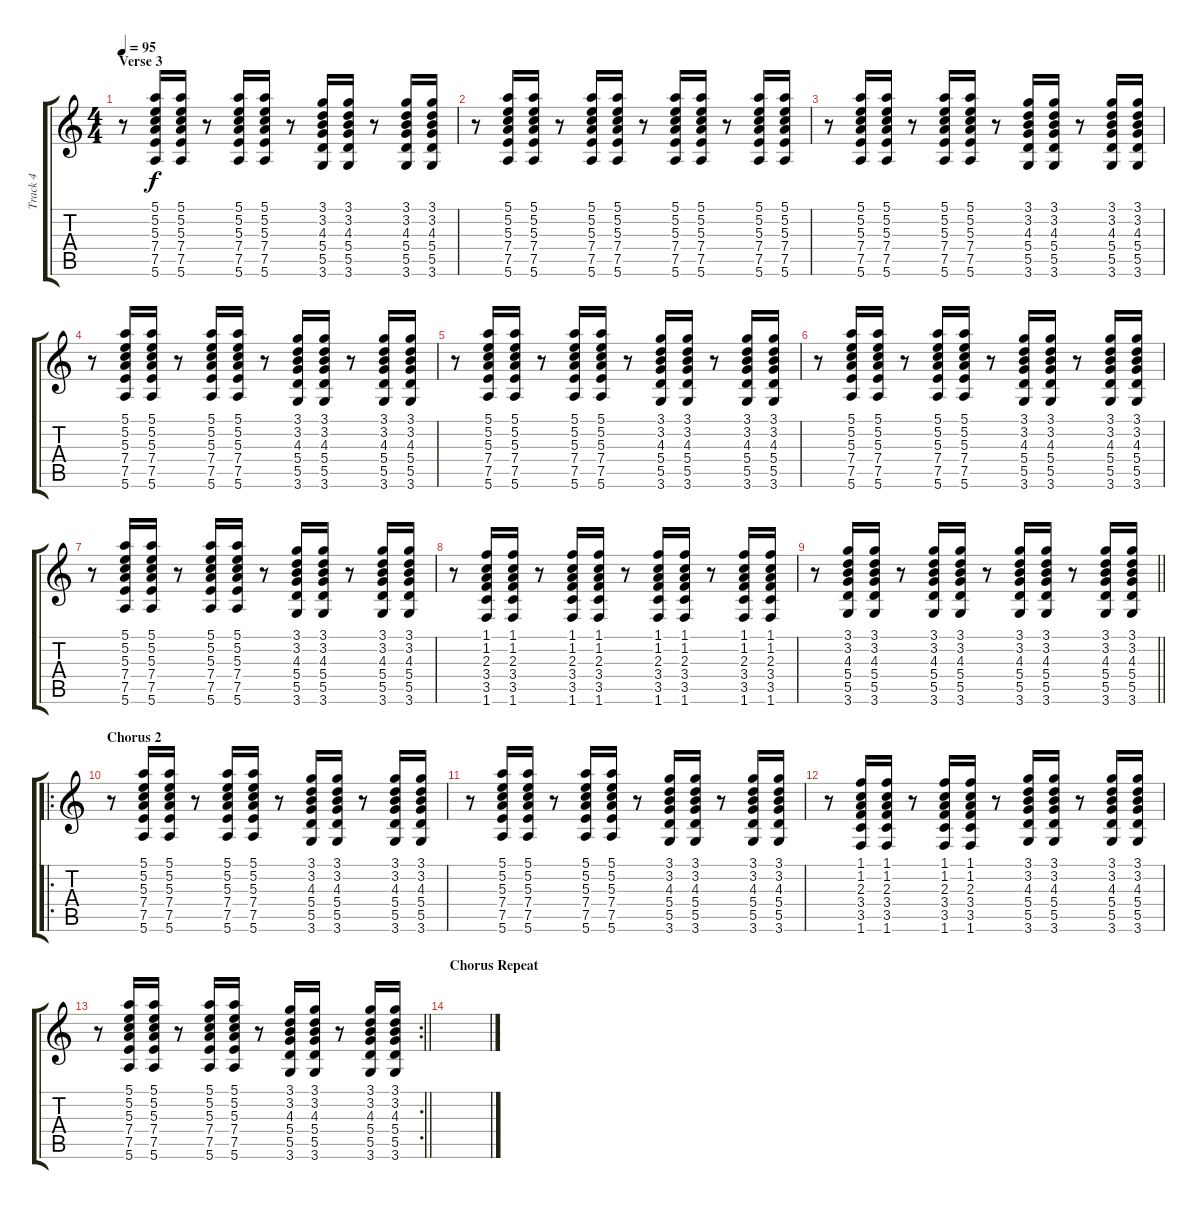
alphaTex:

\track ("Track 4" "Track 4") {instrument electricguitarclean}
\staff {score tabs}
\tuning (E4 B3 G3 D3 A2 E2) {hide}
\ts (4 4)
\section ("" "Verse 3")
\tempo 95
\clef g2
\ks c
r.8{dy f} (5.1 5.2 5.3 7.4 7.5 5.6).16 (5.1 5.2 5.3 7.4 7.5 5.6).16 r.8 (5.1 5.2 5.3 7.4 7.5 5.6).16 (5.1 5.2 5.3 7.4 7.5 5.6).16 r.8 (3.1 3.2 4.3 5.4 5.5 3.6).16 (3.1 3.2 4.3 5.4 5.5 3.6).16 r.8 (3.1 3.2 4.3 5.4 5.5 3.6).16 (3.1 3.2 4.3 5.4 5.5 3.6).16 |
r.8 (5.1 5.2 5.3 7.4 7.5 5.6).16 (5.1 5.2 5.3 7.4 7.5 5.6).16 r.8 (5.1 5.2 5.3 7.4 7.5 5.6).16 (5.1 5.2 5.3 7.4 7.5 5.6).16 r.8 (5.1 5.2 5.3 7.4 7.5 5.6).16 (5.1 5.2 5.3 7.4 7.5 5.6).16 r.8 (5.1 5.2 5.3 7.4 7.5 5.6).16 (5.1 5.2 5.3 7.4 7.5 5.6).16 |
r.8 (5.1 5.2 5.3 7.4 7.5 5.6).16 (5.1 5.2 5.3 7.4 7.5 5.6).16 r.8 (5.1 5.2 5.3 7.4 7.5 5.6).16 (5.1 5.2 5.3 7.4 7.5 5.6).16 r.8 (3.1 3.2 4.3 5.4 5.5 3.6).16 (3.1 3.2 4.3 5.4 5.5 3.6).16 r.8 (3.1 3.2 4.3 5.4 5.5 3.6).16 (3.1 3.2 4.3 5.4 5.5 3.6).16 |
r.8 (5.1 5.2 5.3 7.4 7.5 5.6).16 (5.1 5.2 5.3 7.4 7.5 5.6).16 r.8 (5.1 5.2 5.3 7.4 7.5 5.6).16 (5.1 5.2 5.3 7.4 7.5 5.6).16 r.8 (3.1 3.2 4.3 5.4 5.5 3.6).16 (3.1 3.2 4.3 5.4 5.5 3.6).16 r.8 (3.1 3.2 4.3 5.4 5.5 3.6).16 (3.1 3.2 4.3 5.4 5.5 3.6).16 |
r.8 (5.1 5.2 5.3 7.4 7.5 5.6).16 (5.1 5.2 5.3 7.4 7.5 5.6).16 r.8 (5.1 5.2 5.3 7.4 7.5 5.6).16 (5.1 5.2 5.3 7.4 7.5 5.6).16 r.8 (3.1 3.2 4.3 5.4 5.5 3.6).16 (3.1 3.2 4.3 5.4 5.5 3.6).16 r.8 (3.1 3.2 4.3 5.4 5.5 3.6).16 (3.1 3.2 4.3 5.4 5.5 3.6).16 |
r.8 (5.1 5.2 5.3 7.4 7.5 5.6).16 (5.1 5.2 5.3 7.4 7.5 5.6).16 r.8 (5.1 5.2 5.3 7.4 7.5 5.6).16 (5.1 5.2 5.3 7.4 7.5 5.6).16 r.8 (3.1 3.2 4.3 5.4 5.5 3.6).16 (3.1 3.2 4.3 5.4 5.5 3.6).16 r.8 (3.1 3.2 4.3 5.4 5.5 3.6).16 (3.1 3.2 4.3 5.4 5.5 3.6).16 |
r.8 (5.1 5.2 5.3 7.4 7.5 5.6).16 (5.1 5.2 5.3 7.4 7.5 5.6).16 r.8 (5.1 5.2 5.3 7.4 7.5 5.6).16 (5.1 5.2 5.3 7.4 7.5 5.6).16 r.8 (3.1 3.2 4.3 5.4 5.5 3.6).16 (3.1 3.2 4.3 5.4 5.5 3.6).16 r.8 (3.1 3.2 4.3 5.4 5.5 3.6).16 (3.1 3.2 4.3 5.4 5.5 3.6).16 |
r.8 (1.1 1.2 2.3 3.4 3.5 1.6).16 (1.1 1.2 2.3 3.4 3.5 1.6).16 r.8 (1.1 1.2 2.3 3.4 3.5 1.6).16 (1.1 1.2 2.3 3.4 3.5 1.6).16 r.8 (1.1 1.2 2.3 3.4 3.5 1.6).16 (1.1 1.2 2.3 3.4 3.5 1.6).16 r.8 (1.1 1.2 2.3 3.4 3.5 1.6).16 (1.1 1.2 2.3 3.4 3.5 1.6).16 |
\barLineRight lightlight
r.8 (3.1 3.2 4.3 5.4 5.5 3.6).16 (3.1 3.2 4.3 5.4 5.5 3.6).16 r.8 (3.1 3.2 4.3 5.4 5.5 3.6).16 (3.1 3.2 4.3 5.4 5.5 3.6).16 r.8 (3.1 3.2 4.3 5.4 5.5 3.6).16 (3.1 3.2 4.3 5.4 5.5 3.6).16 r.8 (3.1 3.2 4.3 5.4 5.5 3.6).16 (3.1 3.2 4.3 5.4 5.5 3.6).16 |
\ro
\section ("" "Chorus 2")
r.8 (5.1 5.2 5.3 7.4 7.5 5.6).16 (5.1 5.2 5.3 7.4 7.5 5.6).16 r.8 (5.1 5.2 5.3 7.4 7.5 5.6).16 (5.1 5.2 5.3 7.4 7.5 5.6).16 r.8 (3.1 3.2 4.3 5.4 5.5 3.6).16 (3.1 3.2 4.3 5.4 5.5 3.6).16 r.8 (3.1 3.2 4.3 5.4 5.5 3.6).16 (3.1 3.2 4.3 5.4 5.5 3.6).16 |
r.8 (5.1 5.2 5.3 7.4 7.5 5.6).16 (5.1 5.2 5.3 7.4 7.5 5.6).16 r.8 (5.1 5.2 5.3 7.4 7.5 5.6).16 (5.1 5.2 5.3 7.4 7.5 5.6).16 r.8 (3.1 3.2 4.3 5.4 5.5 3.6).16 (3.1 3.2 4.3 5.4 5.5 3.6).16 r.8 (3.1 3.2 4.3 5.4 5.5 3.6).16 (3.1 3.2 4.3 5.4 5.5 3.6).16 |
r.8 (1.1 1.2 2.3 3.4 3.5 1.6).16 (1.1 1.2 2.3 3.4 3.5 1.6).16 r.8 (1.1 1.2 2.3 3.4 3.5 1.6).16 (1.1 1.2 2.3 3.4 3.5 1.6).16 r.8 (3.1 3.2 4.3 5.4 5.5 3.6).16 (3.1 3.2 4.3 5.4 5.5 3.6).16 r.8 (3.1 3.2 4.3 5.4 5.5 3.6).16 (3.1 3.2 4.3 5.4 5.5 3.6).16 |
\rc 2
\barLineRight lightlight
r.8 (5.1 5.2 5.3 7.4 7.5 5.6).16 (5.1 5.2 5.3 7.4 7.5 5.6).16 r.8 (5.1 5.2 5.3 7.4 7.5 5.6).16 (5.1 5.2 5.3 7.4 7.5 5.6).16 r.8 (3.1 3.2 4.3 5.4 5.5 3.6).16 (3.1 3.2 4.3 5.4 5.5 3.6).16 r.8 (3.1 3.2 4.3 5.4 5.5 3.6).16 (3.1 3.2 4.3 5.4 5.5 3.6).16 |
\section ("" "Chorus Repeat")
